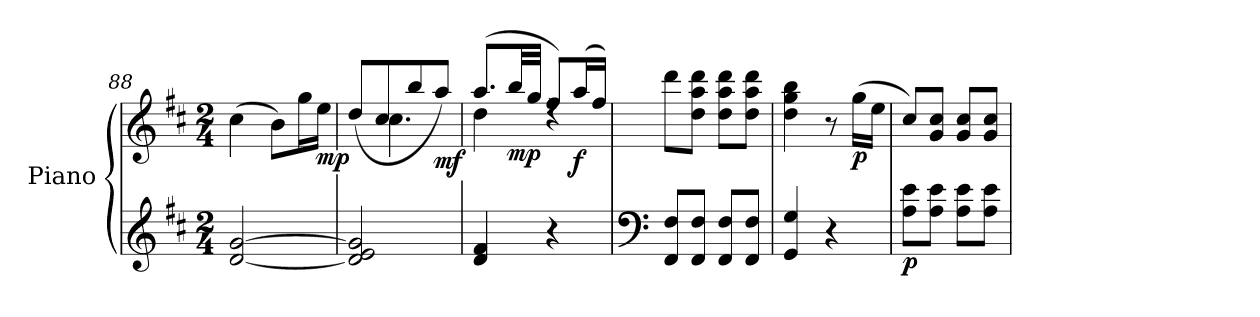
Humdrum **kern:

**kern	**kern	**dynam
*part1	*part1	*part1
*staff2	*staff1	*staff1/2
*I"Piano	*	*
*I'Pno	*	*
*clefG2	*clefG2	*
*k[f#c#]	*k[f#c#]	*
*M2/4	*M2/4	*
=88	=88	=88
[2d/ [2g/	(>4cc#\	.
.	8b\L)	.
.	16gg\L	.
!	!	!LO:DY:b
.	16ee\JJ	mp
=89	=89	=89
*	*^	*
2d/] 2e/ 2g/]	(>8dd/L	8ryy	.
.	8cc#/	4.cc#\	.
.	8bb/	.	.
!	!	!	!LO:DY:b
.	8aa/J)	.	mf
=90	=90	=90	=90
4d/ 4f#/	(>8.aa/L	4dd\	.
!	!	!	!LO:DY:b
.	32bb/LL	.	mp
.	32gg/JJJ	.	.
4r	8ff#/L)	4rdd	.
!	!	!	!LO:DY:b
.	(>16aa/L	.	f
.	16ff#/JJ)	.	.
*	*v	*v	*
=91	=91	=91
*clefF4	*	*
8FF#/ 8F#/L	8ddd\L	.
8FF#/ 8F#/J	8dd\ 8aa\ 8ddd\J	.
8FF#/ 8F#/L	8dd\ 8aa\ 8ddd\L	.
8FF#/ 8F#/J	8dd\ 8aa\ 8ddd\J	.
=92	=92	=92
4GG/ 4G/	4dd\ 4gg\ 4bb\	.
4r	8r	.
!	!	!LO:DY:b
.	(>16gg\LL	p
.	16ee\JJ	.
=93	=93	=93
!	!	!LO:DY:b=2
8A\ 8e\L	8cc#/L)	p
8A\ 8e\J	8g/ 8cc#/J	.
8A\ 8e\L	8g/ 8cc#/L	.
8A\ 8e\J	8g/ 8cc#/J	.
=	=	=
*-	*-	*-
